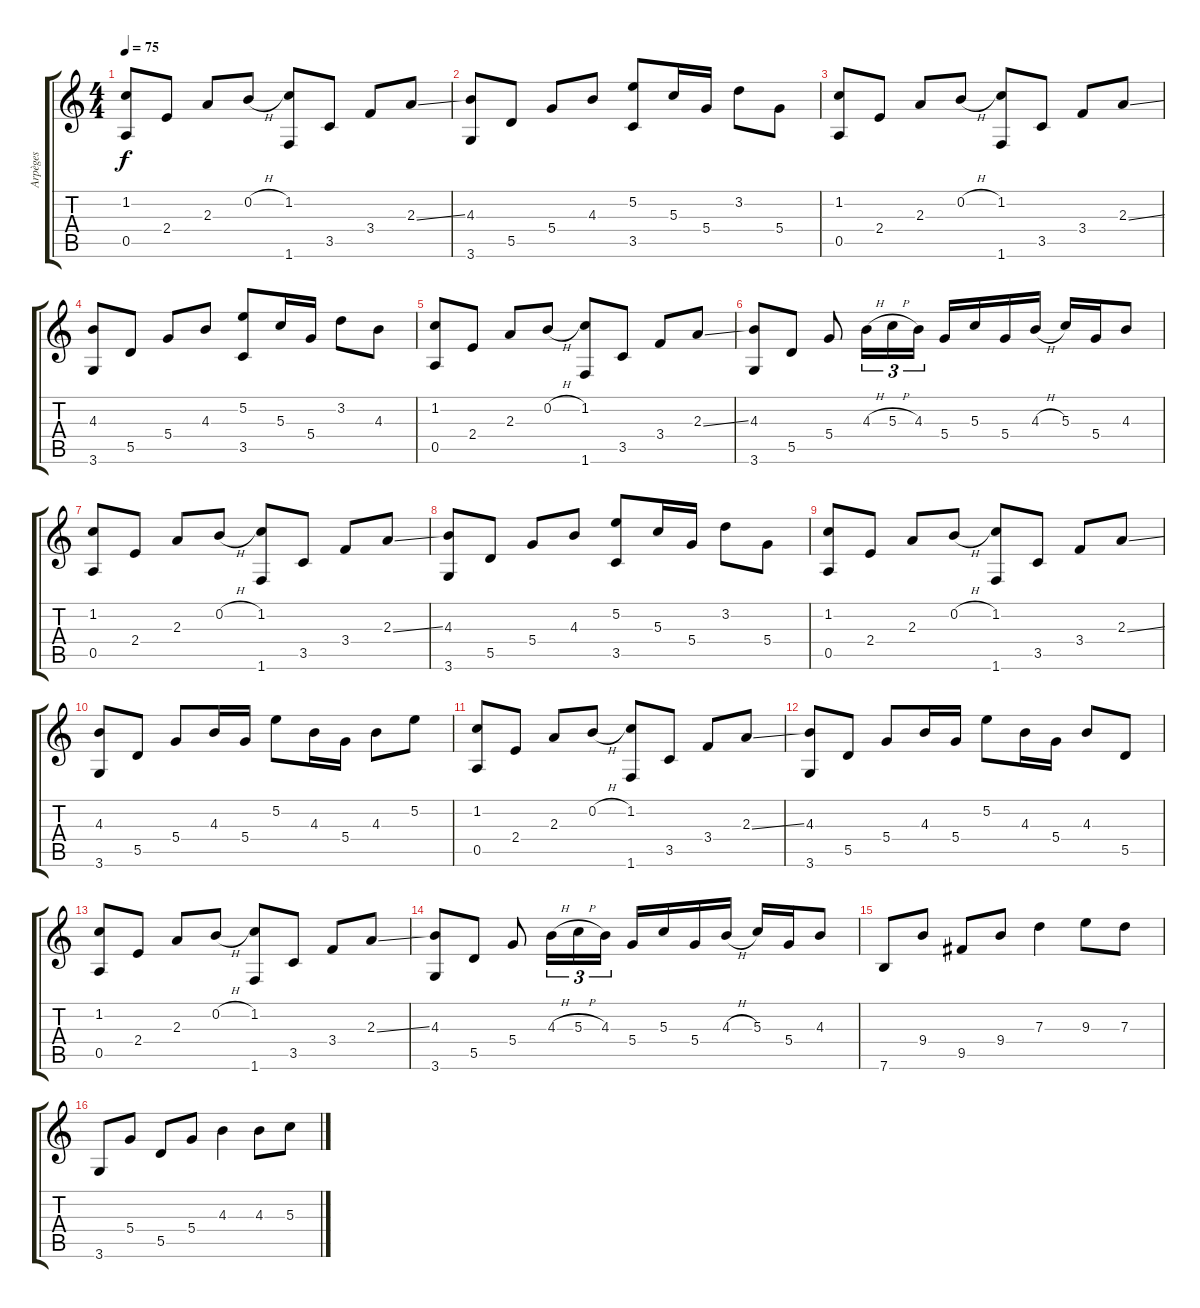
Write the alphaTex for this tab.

\track ("Arpèges" "Arpèges") {instrument electricguitarclean}
\staff {score tabs}
\tuning (E4 B3 G3 D3 A2 E2) {hide}
\ts (4 4)
\tempo 75
\clef g2
\ks c
(1.2 0.5).8{dy f} 2.4.8 2.3.8 0.2{h}.8 (1.2 1.6).8 3.5.8 3.4.8 2.3{ss}.8 |
(4.3 3.6).8 5.5.8 5.4.8 4.3.8 (5.2 3.5).8 5.3.16 5.4.16 3.2.8 5.4.8 |
(1.2 0.5).8 2.4.8 2.3.8 0.2{h}.8 (1.2 1.6).8 3.5.8 3.4.8 2.3{ss}.8 |
(4.3 3.6).8 5.5.8 5.4.8 4.3.8 (5.2 3.5).8 5.3.16 5.4.16 3.2.8 4.3.8 |
(1.2 0.5).8 2.4.8 2.3.8 0.2{h}.8 (1.2 1.6).8 3.5.8 3.4.8 2.3{ss}.8 |
(4.3 3.6).8 5.5.8 5.4.8 4.3{h}.16{tu (3 2)} 5.3{h}.16{tu (3 2)} 4.3.16{tu (3 2)} 5.4.16 5.3.16 5.4.16 4.3{h}.16 5.3.16 5.4.16 4.3.8 |
(1.2 0.5).8 2.4.8 2.3.8 0.2{h}.8 (1.2 1.6).8 3.5.8 3.4.8 2.3{ss}.8 |
(4.3 3.6).8 5.5.8 5.4.8 4.3.8 (5.2 3.5).8 5.3.16 5.4.16 3.2.8 5.4.8 |
(1.2 0.5).8 2.4.8 2.3.8 0.2{h}.8 (1.2 1.6).8 3.5.8 3.4.8 2.3{ss}.8 |
(4.3 3.6).8 5.5.8 5.4.8 4.3.16 5.4.16 5.2.8 4.3.16 5.4.16 4.3.8 5.2.8 |
(1.2 0.5).8 2.4.8 2.3.8 0.2{h}.8 (1.2 1.6).8 3.5.8 3.4.8 2.3{ss}.8 |
(4.3 3.6).8 5.5.8 5.4.8 4.3.16 5.4.16 5.2.8 4.3.16 5.4.16 4.3.8 5.5.8 |
(1.2 0.5).8 2.4.8 2.3.8 0.2{h}.8 (1.2 1.6).8 3.5.8 3.4.8 2.3{ss}.8 |
(4.3 3.6).8 5.5.8 5.4.8 4.3{h}.16{tu (3 2)} 5.3{h}.16{tu (3 2)} 4.3.16{tu (3 2)} 5.4.16 5.3.16 5.4.16 4.3{h}.16 5.3.16 5.4.16 4.3.8 |
7.6.8 9.4.8 9.5.8 9.4.8 7.3.4 9.3.8 7.3.8 |
3.6.8 5.4.8 5.5.8 5.4.8 4.3.4 4.3.8 5.3.8
